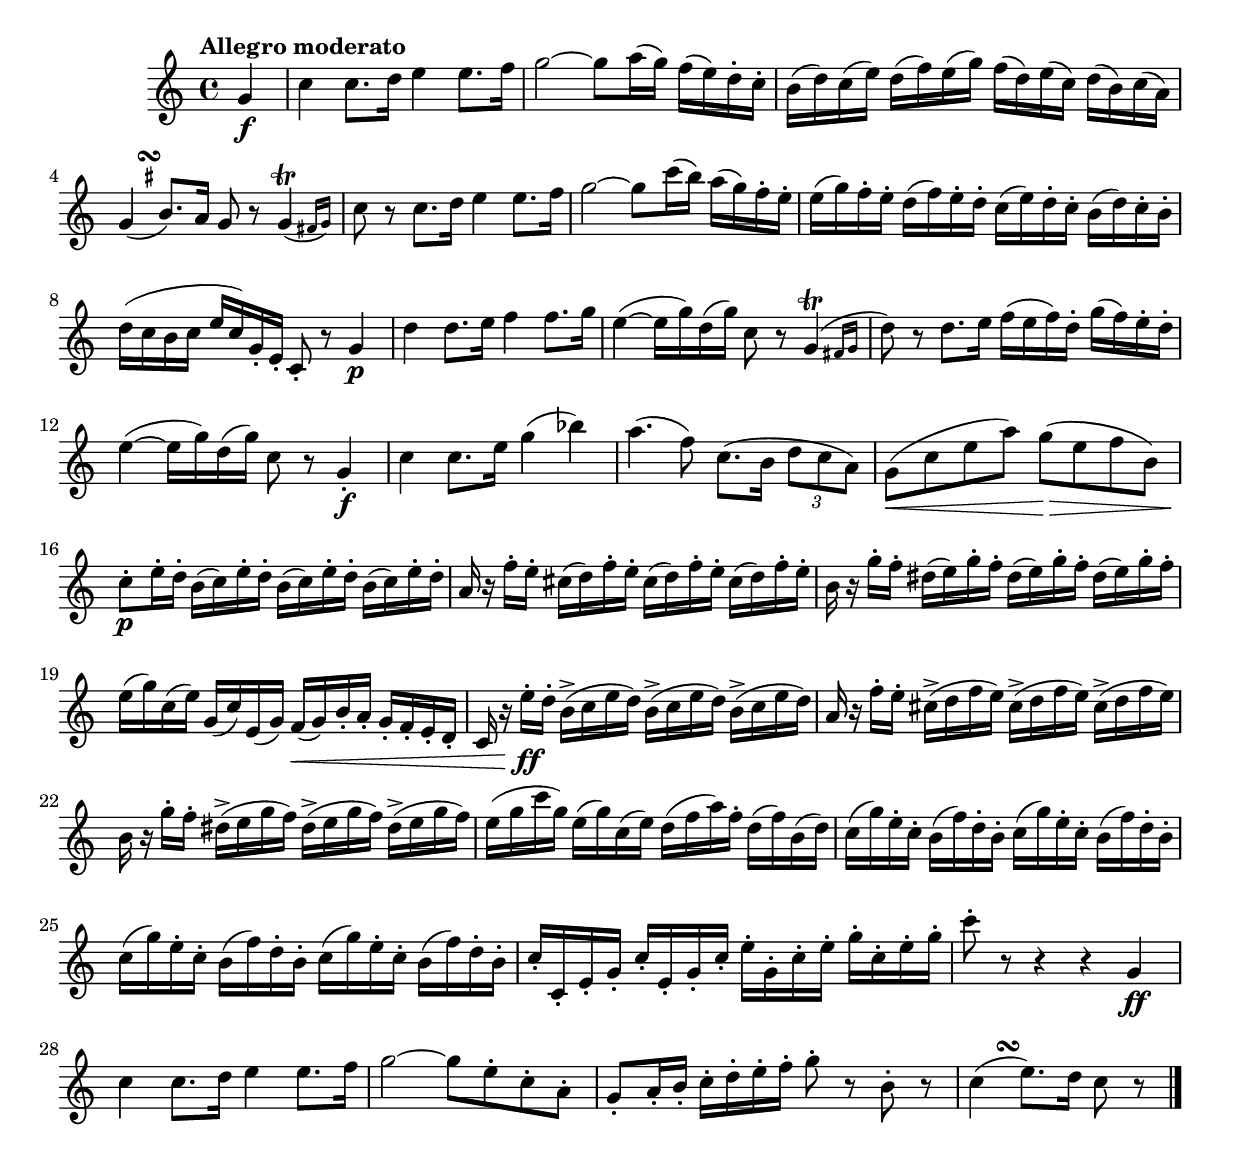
\version "2.22.0"

\include "settings.ily"

\relative {
  \language "english"

  \transposition f

  \tempo "Allegro moderato"

  \key c \major
  \time 4/4

  \partial 4 { g'4 \f } |
  c4 c8. d16 e4 e8. f16 |
  g2~8 a16( g) f( e) d-. c-. |
  b16( d) c( e) d( f) e( g) f( d) e( c) d( b) c( a) |
  <<
    { g4( b8.) a16 g8 r \afterGrace g4\trill( { f-sharp16 g) } }
    { s8. s16^\markup { \override #'(baseline-skip . 2) \halign #0 \center-column { \musicglyph #"scripts.turn" \teeny \sharp } } }
  >> |
  c8 r c8. d16 e4 e8. f16 |
  g2~8 c16( b) a( g) f-. e-. |
  e16( g) f-. e-. d( f) e-. d-. c( e) d-. c-. b( d) c-. b-. |
  d16( c b c e c) g-. e-. c8-. r g'4 \p |
  d'4 d8. e16 f4 f8. g16 |
  e4~( 16 g) d( g) c,8 r \afterGrace g4\trill( { f-sharp16 g } |
  d'8) r d8. e16 f( e f) d-. g( f) e-. d-. |
  e4~( 16 g) d( g) c,8 r g4-. \f |
  c4 c8. e16 g4( b-flat) |
  a4.( f8) c8.( b16 \tuplet 3/2 { d8 c a) } |
  g8( \< c e a) g( \> e f b,) |

  c8-. \p e16-. d-. \repeat unfold 3 { b( c) e-. d-. } |
  a16 r f'-. e-. \repeat unfold 3 { c-sharp( d) f-. e-. } |
  b16 r g'-. f-. \repeat unfold 3 { d-sharp( e) g-. f-. } |
  e16( g) c,( e) g,( c) e,( g) f( \< g) b-. a-. g-. f-. e-. d-. |
  c16 r e'-. \ff d-. \repeat unfold 3 { b->( c e d) } |
  a16 r f'-. e-. \repeat unfold 3 { c-sharp->( d f e) } |
  b16 r g'-. f-. \repeat unfold 3 { d-sharp->( e g f) } |
  e16( g c g) e( g) c,( e) d( f a) f-. d( f) b,( d) |
  \repeat unfold 4 { c16( g') e-. c-. b( f') d-. b-. } |
  c16-. c,-. e-. g-. c-. e,-. g-. c-. e-. g,-. c-. e-. g-. c,-. e-. g-. |
  c8-. r r4 r4 g,4 \ff |
  c4 c8. d16 e4 e8. f16 |
  g2~8 e-. c-. a-. |
  g8-. a16-. b-. c-. d-. e-. f-. g8-. r b,-. r |
  \partial 2. {
    <<
      { c4( e8.) d16 c8 r }
      { s8. s16^\markup { \musicglyph #"scripts.turn" } }
    >>
  } | \bar "|."
}
